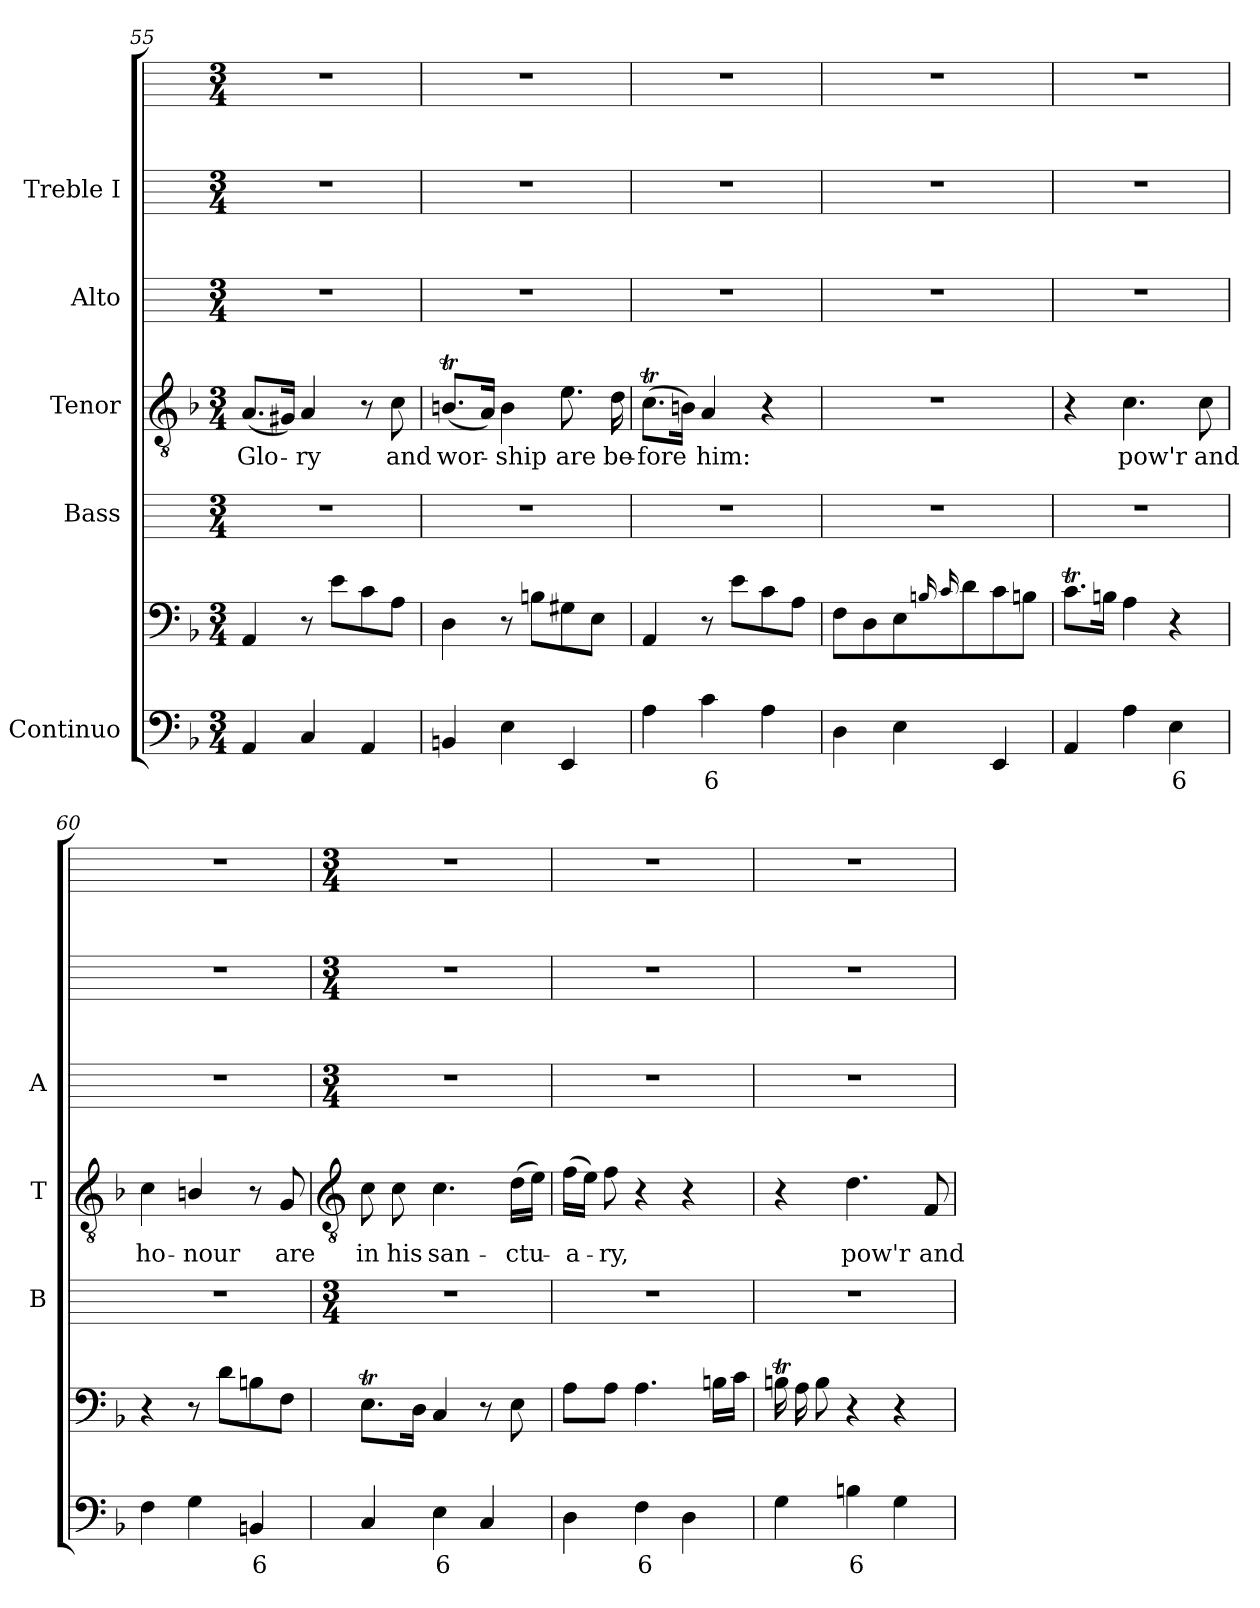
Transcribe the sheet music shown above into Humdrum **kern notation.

**kern	**text	**kern	**kern	**kern	**text	**kern	**kern	**kern
*part5	*part5	*part5	*part4	*part3	*part3	*part2	*part1	*part1
*staff7	*staff7	*staff6	*staff5	*staff4	*staff4	*staff3	*staff2	*staff1
*I"Continuo	*	*	*I"Bass	*I"Tenor	*	*I"Alto	*I"Treble I	*
*	*	*	*I'B	*I'T	*	*I'A	*	*
!!LO:LB:g=z
*clefF4	*	*clefF4	*	*clefGv2	*	*	*	*
*k[b-]	*	*k[b-]	*	*k[b-]	*	*	*	*
*F:	*	*F:	*	*F:	*	*	*	*
*M3/4	*	*M3/4	*M3/4	*M3/4	*	*M3/4	*M3/4	*M3/4
=55	=55	=55	=55	=55	=55	=55	=55	=55
!	!	!	!	!	!LO:LY:b	!	!	!
4AA	.	4AA	2.r	(<8.AL	Glo-	2.r	2.r	2.r
.	.	.	.	16G#XJ)	.	.	.	.
!	!	!	!	!	!LO:LY:b	!	!	!
4C	.	8r	.	4A	ry	.	.	.
.	.	8eL	.	.	.	.	.	.
4AA	.	8c	.	8r	.	.	.	.
!	!	!	!	!	!LO:LY:b	!	!	!
.	.	8AJ	.	8c	and	.	.	.
=56	=56	=56	=56	=56	=56	=56	=56	=56
!	!	!	!	!	!LO:LY:b	!	!	!
4BBn	.	4D	2.r	(<8.BntL	wor-	2.r	2.r	2.r
.	.	.	.	16AJ)	.	.	.	.
!	!	!	!	!	!LO:LY:b	!	!	!
4E	.	8r	.	4B	ship	.	.	.
.	.	8BnL	.	.	.	.	.	.
!	!	!	!	!	!LO:LY:b	!	!	!
4EE	.	8G#X	.	8.e	are	.	.	.
.	.	8EJ	.	.	.	.	.	.
!	!	!	!	!	!LO:LY:b	!	!	!
.	.	.	.	16d	be-	.	.	.
=57	=57	=57	=57	=57	=57	=57	=57	=57
!	!	!	!	!	!LO:LY:b	!	!	!
4A	.	4AA	2.r	(>8.cTL	-fore	2.r	2.r	2.r
.	.	.	.	16BnJ)	.	.	.	.
!	!LO:LY:b	!	!	!	!LO:LY:b	!	!	!
4c	6	8r	.	4A	him:	.	.	.
.	.	8eL	.	.	.	.	.	.
4A	.	8c	.	4r	.	.	.	.
.	.	8AJ	.	.	.	.	.	.
=58	=58	=58	=58	=58	=58	=58	=58	=58
!	!	!	!	!LO:N:vis=1	!	!	!	!
4D	.	8FL	2.r	2.r	.	2.r	2.r	2.r
.	.	8D	.	.	.	.	.	.
4E	.	8E	.	.	.	.	.	.
.	.	16qqBnL	.	.	.	.	.	.
.	.	16qqc	.	.	.	.	.	.
.	.	8d	.	.	.	.	.	.
4EE	.	8c	.	.	.	.	.	.
.	.	8BJ	.	.	.	.	.	.
=59	=59	=59	=59	=59	=59	=59	=59	=59
4AA	.	8.cTL	2.r	4r	.	2.r	2.r	2.r
.	.	16BnJ	.	.	.	.	.	.
!	!	!	!	!	!LO:LY:b	!	!	!
4A	.	4A	.	4.c	pow'r	.	.	.
!	!LO:LY:b	!	!	!	!	!	!	!
4E	6	4r	.	.	.	.	.	.
!	!	!	!	!	!LO:LY:b	!	!	!
.	.	.	.	8c	and	.	.	.
=60	=60	=60	=60	=60	=60	=60	=60	=60
!	!	!	!	!	!LO:LY:b	!	!	!
4F	.	4r	2.r	4c	ho-	2.r	2.r	2.r
!	!	!	!	!	!LO:LY:b	!	!	!
4G	.	8r	.	4Bn/	-nour	.	.	.
.	.	8dL	.	.	.	.	.	.
!	!LO:LY:b	!	!	!	!	!	!	!
4BBn	6	8Bn	.	8r	.	.	.	.
!	!	!	!	!	!LO:LY:b	!	!	!
.	.	8FJ	.	8G	are	.	.	.
!!LO:LB:g=z
=61	=61	=61	=61	=61	=61	=61	=61	=61
*	*	*	*	*clefGv2	*	*	*	*
*	*	*	*M3/4	*	*	*M3/4	*M3/4	*M3/4
!	!	!	!	!	!LO:LY:b	!	!	!
4C	.	8.EtL	2.r	8c	in	2.r	2.r	2.r
!	!	!	!	!	!LO:LY:b	!	!	!
.	.	.	.	8c	his	.	.	.
.	.	16DJ	.	.	.	.	.	.
!	!LO:LY:b	!	!	!	!LO:LY:b	!	!	!
4E	6	4C	.	4.c	san-	.	.	.
4C	.	8r	.	.	.	.	.	.
!	!	!	!	!	!LO:LY:b	!	!	!
.	.	8E	.	(>16dLL	-ctu-	.	.	.
.	.	.	.	16eJJ)	.	.	.	.
=62	=62	=62	=62	=62	=62	=62	=62	=62
!	!	!	!	!	!LO:LY:b	!	!	!
4D	.	8AL	2.r	(>16fLL	a-	2.r	2.r	2.r
.	.	.	.	16eJJ)	.	.	.	.
!	!	!	!	!	!LO:LY:b	!	!	!
.	.	8AJ	.	8f	ry,	.	.	.
!	!LO:LY:b	!	!	!	!	!	!	!
4F	6	4.A	.	4r	.	.	.	.
4D	.	.	.	4r	.	.	.	.
.	.	16BnLL	.	.	.	.	.	.
.	.	16cJJ	.	.	.	.	.	.
=63	=63	=63	=63	=63	=63	=63	=63	=63
4G	.	16BntLL	2.r	4r	.	2.r	2.r	2.r
.	.	16A	.	.	.	.	.	.
.	.	8BJ	.	.	.	.	.	.
!	!LO:LY:b	!	!	!	!LO:LY:b	!	!	!
4Bn	6	4r	.	4.d	pow'r	.	.	.
4G	.	4r	.	.	.	.	.	.
!	!	!	!	!	!LO:LY:b	!	!	!
.	.	.	.	8F	and	.	.	.
=	=	=	=	=	=	=	=	=
*-	*-	*-	*-	*-	*-	*-	*-	*-
